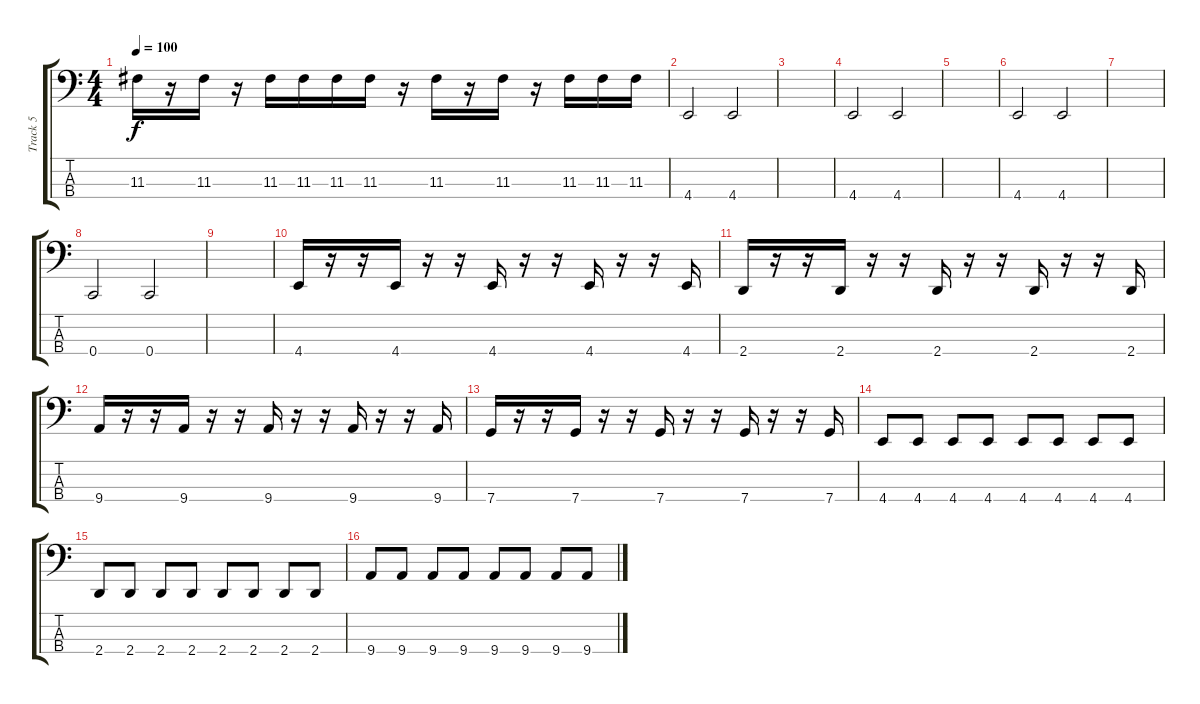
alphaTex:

\track ("Track 5" "Track 5") {instrument electricbassfinger}
\staff {score tabs}
\tuning (F2 C2 G1 C1) {hide}
\ts (4 4)
\tempo 100
\clef f4
\ks c
11.3.16{dy f} r.16 11.3.16 r.16 11.3.16 11.3.16 11.3.16 11.3.16 r.16 11.3.16 r.16 11.3.16 r.16 11.3.16 11.3.16 11.3.16 |
4.4.2 4.4.2 |
|
4.4.2 4.4.2 |
|
4.4.2 4.4.2 |
|
0.4.2 0.4.2 |
|
4.4.16 r.16 r.16 4.4.16 r.16 r.16 4.4.16 r.16 r.16 4.4.16 r.16 r.16 4.4.16 |
2.4.16 r.16 r.16 2.4.16 r.16 r.16 2.4.16 r.16 r.16 2.4.16 r.16 r.16 2.4.16 |
9.4.16 r.16 r.16 9.4.16 r.16 r.16 9.4.16 r.16 r.16 9.4.16 r.16 r.16 9.4.16 |
7.4.16 r.16 r.16 7.4.16 r.16 r.16 7.4.16 r.16 r.16 7.4.16 r.16 r.16 7.4.16 |
4.4.8 4.4.8 4.4.8 4.4.8 4.4.8 4.4.8 4.4.8 4.4.8 |
2.4.8 2.4.8 2.4.8 2.4.8 2.4.8 2.4.8 2.4.8 2.4.8 |
9.4.8 9.4.8 9.4.8 9.4.8 9.4.8 9.4.8 9.4.8 9.4.8
